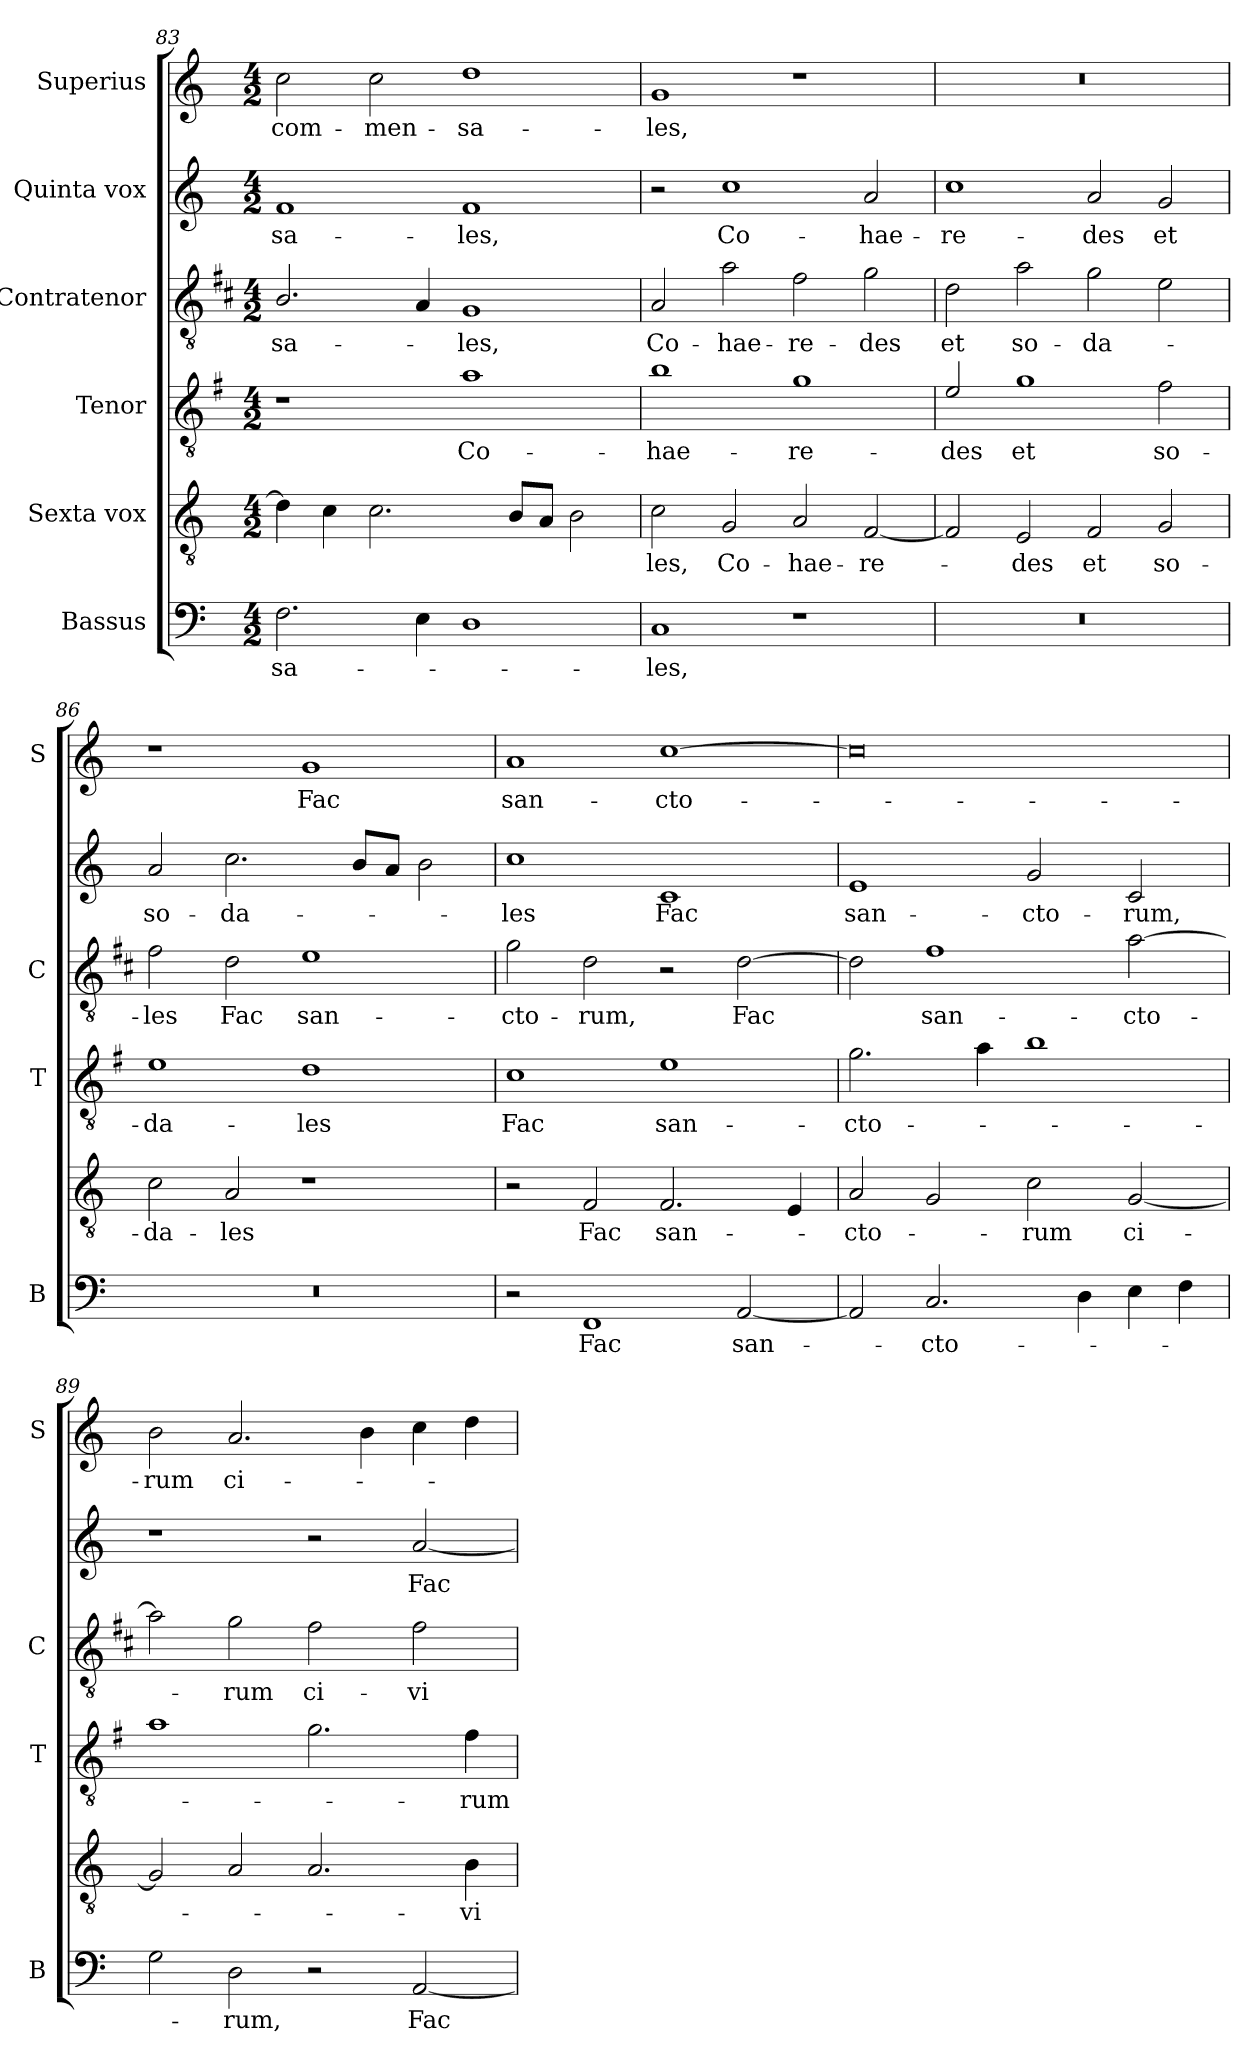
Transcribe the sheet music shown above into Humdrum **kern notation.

**kern	**text	**kern	**text	**kern	**text	**kern	**text	**kern	**text	**kern	**text
*part6	*part6	*part5	*part5	*part4	*part4	*part3	*part3	*part2	*part2	*part1	*part1
*staff6	*staff6	*staff5	*staff5	*staff4	*staff4	*staff3	*staff3	*staff2	*staff2	*staff1	*staff1
*I"Bassus	*	*I"Sexta vox	*	*I"Tenor	*	*I"Contratenor	*	*I"Quinta vox	*	*I"Superius	*
*I'B	*	*	*	*I'T	*	*I'C	*	*	*	*I'S	*
*clefF4	*	*clefGv2	*	*clefGv2	*	*clefGv2	*	*clefG2	*	*clefG2	*
*	*	*	*	*ITrd4c7	*	*ITrd1c2	*	*	*	*	*
*k[]	*	*k[]	*	*k[]	*	*k[]	*	*k[]	*	*k[]	*
*C:	*	*C:	*	*C:	*	*C:	*	*C:	*	*C:	*
*M4/2	*	*M4/2	*	*M4/2	*	*M4/2	*	*M4/2	*	*M4/2	*
=83	=83	=83	=83	=83	=83	=83	=83	=83	=83	=83	=83
!	!LO:LY:b	!	!	!	!	!	!LO:LY:b	!	!LO:LY:b	!	!LO:LY:b
2.F\	-sa-	4d\]	.	1r	.	2.A/	-sa-	1f	-sa-	2cc\	com-
.	.	4c\	.	.	.	.	.	.	.	.	.
!	!	!	!	!	!	!	!	!	!	!	!LO:LY:b
.	.	2.c\	.	.	.	.	.	.	.	2cc\	-men-
4E\	.	.	.	.	.	4G/	.	.	.	.	.
!	!	!	!	!	!LO:LY:b	!	!LO:LY:b	!	!LO:LY:b	!	!LO:LY:b
1D	.	.	.	1d	Co-	1F	-les,	1f	-les,	1dd	-sa-
.	.	8B/L	.	.	.	.	.	.	.	.	.
.	.	8A/J	.	.	.	.	.	.	.	.	.
.	.	2B\	.	.	.	.	.	.	.	.	.
!!LO:PB:g=z
=84	=84	=84	=84	=84	=84	=84	=84	=84	=84	=84	=84
!	!LO:LY:b	!	!LO:LY:b	!	!LO:LY:b	!	!LO:LY:b	!	!	!	!LO:LY:b
1C	-les,	2c\	-les,	1e	-hae-	2G/	Co-	2r	.	1g	-les,
!	!	!	!LO:LY:b	!	!	!	!LO:LY:b	!	!LO:LY:b	!	!
.	.	2G/	Co-	.	.	2g\	-hae-	1cc	Co-	.	.
!	!	!	!LO:LY:b	!	!LO:LY:b	!	!LO:LY:b	!	!	!	!
1r	.	2A/	-hae-	1c	-re-	2e\	-re-	.	.	1r	.
!	!	!	!LO:LY:b	!	!	!	!LO:LY:b	!	!LO:LY:b	!	!
.	.	[2F/	-re-	.	.	2f\	-des	2a/	-hae-	.	.
=85	=85	=85	=85	=85	=85	=85	=85	=85	=85	=85	=85
!	!	!	!	!	!LO:LY:b	!	!LO:LY:b	!	!LO:LY:b	!	!
0r	.	2F/]	.	2A/	-des	2c\	et	1cc	-re-	0r	.
!	!	!	!LO:LY:b	!	!LO:LY:b	!	!LO:LY:b	!	!	!	!
.	.	2E/	-des	1c	et	2g\	so-	.	.	.	.
!	!	!	!LO:LY:b	!	!	!	!LO:LY:b	!	!LO:LY:b	!	!
.	.	2F/	et	.	.	2f\	-da-	2a/	-des	.	.
!	!	!	!LO:LY:b	!	!LO:LY:b	!	!	!	!LO:LY:b	!	!
.	.	2G/	so-	2B\	so-	2d\	.	2g/	et	.	.
=86	=86	=86	=86	=86	=86	=86	=86	=86	=86	=86	=86
!	!	!	!LO:LY:b	!	!LO:LY:b	!	!LO:LY:b	!	!LO:LY:b	!	!
0r	.	2c\	-da-	1A	-da-	2e\	-les	2a/	so-	1r	.
!	!	!	!LO:LY:b	!	!	!	!LO:LY:b	!	!LO:LY:b	!	!
.	.	2A/	-les	.	.	2c\	Fac	2.cc\	-da-	.	.
!	!	!	!	!	!LO:LY:b	!	!LO:LY:b	!	!	!	!LO:LY:b
.	.	1r	.	1G	-les	1d	san-	.	.	1g	Fac
.	.	.	.	.	.	.	.	8b/L	.	.	.
.	.	.	.	.	.	.	.	8a/J	.	.	.
.	.	.	.	.	.	.	.	2b\	.	.	.
=87	=87	=87	=87	=87	=87	=87	=87	=87	=87	=87	=87
!	!	!	!	!	!LO:LY:b	!	!LO:LY:b	!	!LO:LY:b	!	!LO:LY:b
2r	.	2r	.	1F	Fac	2f\	-cto-	1cc	-les	1a	san-
!	!LO:LY:b	!	!LO:LY:b	!	!	!	!LO:LY:b	!	!	!	!
1FF	Fac	2F/	Fac	.	.	2c\	-rum,	.	.	.	.
!	!	!	!LO:LY:b	!	!LO:LY:b	!	!	!	!LO:LY:b	!	!LO:LY:b
.	.	2.F/	san-	1A	san-	2r	.	1c	Fac	[1cc	-cto-
!	!LO:LY:b	!	!	!	!	!	!LO:LY:b	!	!	!	!
[2AA/	san-	.	.	.	.	[2c\	Fac	.	.	.	.
.	.	4E/	.	.	.	.	.	.	.	.	.
=88	=88	=88	=88	=88	=88	=88	=88	=88	=88	=88	=88
!	!	!	!LO:LY:b	!	!LO:LY:b	!	!	!	!LO:LY:b	!	!
2AA/]	.	2A/	-cto-	2.c\	-cto-	2c\]	.	1e	san-	0cc]	.
!	!LO:LY:b	!	!	!	!	!	!LO:LY:b	!	!	!	!
2.C/	-cto-	2G/	.	.	.	1e	san-	.	.	.	.
.	.	.	.	4d\	.	.	.	.	.	.	.
!	!	!	!LO:LY:b	!	!	!	!	!	!LO:LY:b	!	!
.	.	2c\	-rum	1e	.	.	.	2g/	-cto-	.	.
4D\	.	.	.	.	.	.	.	.	.	.	.
!	!	!	!LO:LY:b	!	!	!	!LO:LY:b	!	!LO:LY:b	!	!
4E\	.	[2G/	ci-	.	.	[2g\	-cto-	2c/	-rum,	.	.
4F\	.	.	.	.	.	.	.	.	.	.	.
=89	=89	=89	=89	=89	=89	=89	=89	=89	=89	=89	=89
!	!	!	!	!	!	!	!	!	!	!	!LO:LY:b
2G\	.	2G/]	.	1d	.	2g\]	.	1r	.	2b\	-rum
!	!LO:LY:b	!	!	!	!	!	!LO:LY:b	!	!	!	!LO:LY:b
2D\	-rum,	2A/	.	.	.	2f\	-rum	.	.	2.a/	ci-
!	!	!	!	!	!	!	!LO:LY:b	!	!	!	!
2r	.	2.A/	.	2.c\	.	2e\	ci-	2r	.	.	.
.	.	.	.	.	.	.	.	.	.	4b\	.
!	!LO:LY:b	!	!	!	!	!	!LO:LY:b	!	!LO:LY:b	!	!
[2AA/	Fac	.	.	.	.	2e\	-vi-	[2a/	Fac	4cc\	.
!	!	!	!LO:LY:b	!	!LO:LY:b	!	!	!	!	!	!
.	.	4B\	-vi-	4B\	-rum	.	.	.	.	4dd\	.
=	=	=	=	=	=	=	=	=	=	=	=
*-	*-	*-	*-	*-	*-	*-	*-	*-	*-	*-	*-
